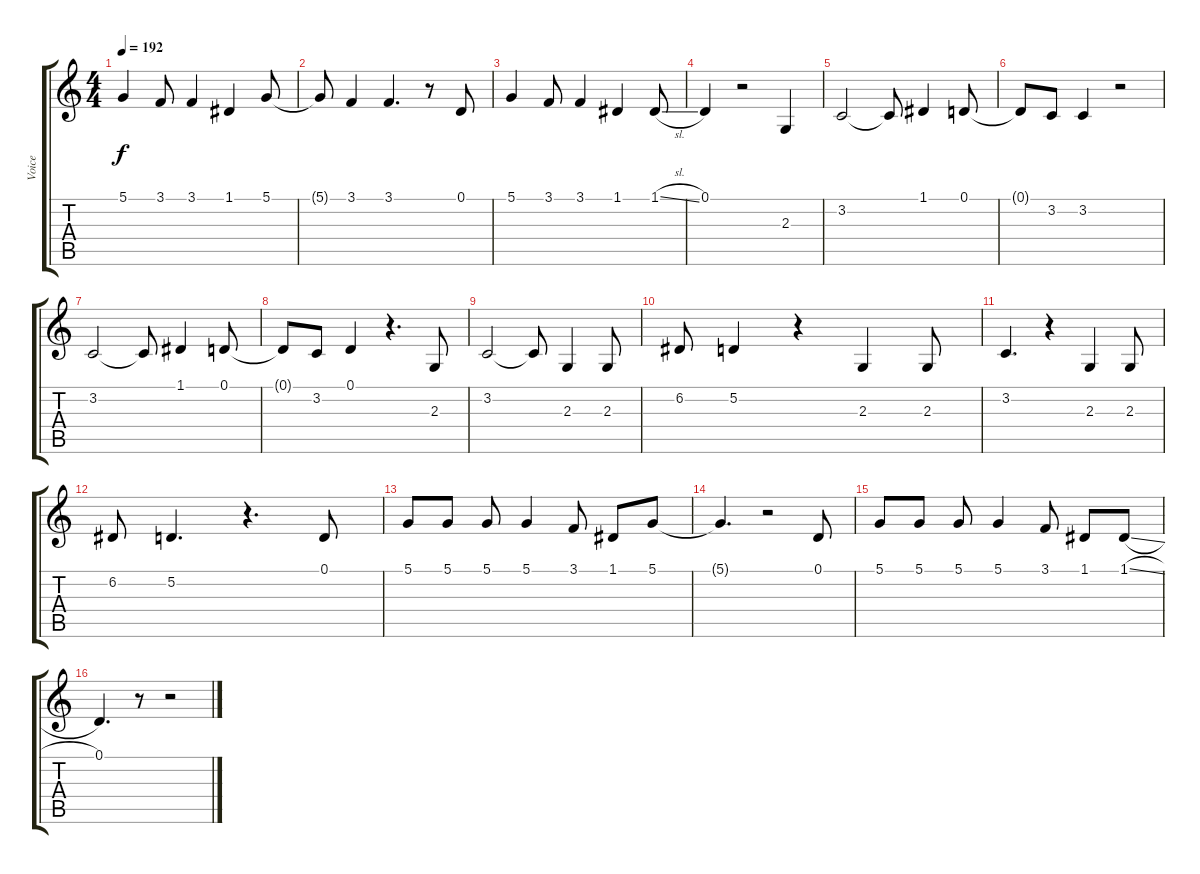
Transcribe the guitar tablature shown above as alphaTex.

\track ("Voice" "Voice") {instrument oboe}
\staff {score tabs}
\tuning (D4 A3 F3 C3 G2 C2) {hide}
\ts (4 4)
\tempo 192
\clef g2
\ks c
5.1.4{dy f} 3.1.8 3.1.4 1.1.4 5.1.8 |
5.1{t}.8 3.1.4 3.1.4{d} r.8 0.1.8 |
5.1.4 3.1.8 3.1.4 1.1.4 1.1{sl}.8 |
0.1.4 r.2 2.3.4 |
3.2.2 3.2{t}.8 1.1.4 0.1.8 |
0.1{t}.8 3.2.8 3.2.4 r.2 |
3.2.2 3.2{t}.8 1.1.4 0.1.8 |
0.1{t}.8 3.2.8 0.1.4 r.4{d} 2.3.8 |
3.2.2 3.2{t}.8 2.3.4 2.3.8 |
6.2.8 5.2.4 r.4 2.3.4 2.3.8 |
3.2.4{d} r.4 2.3.4 2.3.8 |
6.2.8 5.2.4{d} r.4{d} 0.1.8 |
5.1.8 5.1.8 5.1.8 5.1.4 3.1.8 1.1.8 5.1.8 |
5.1{t}.4{d} r.2 0.1.8 |
5.1.8 5.1.8 5.1.8 5.1.4 3.1.8 1.1.8 1.1{sl}.8 |
0.1.4{d} r.8 r.2
